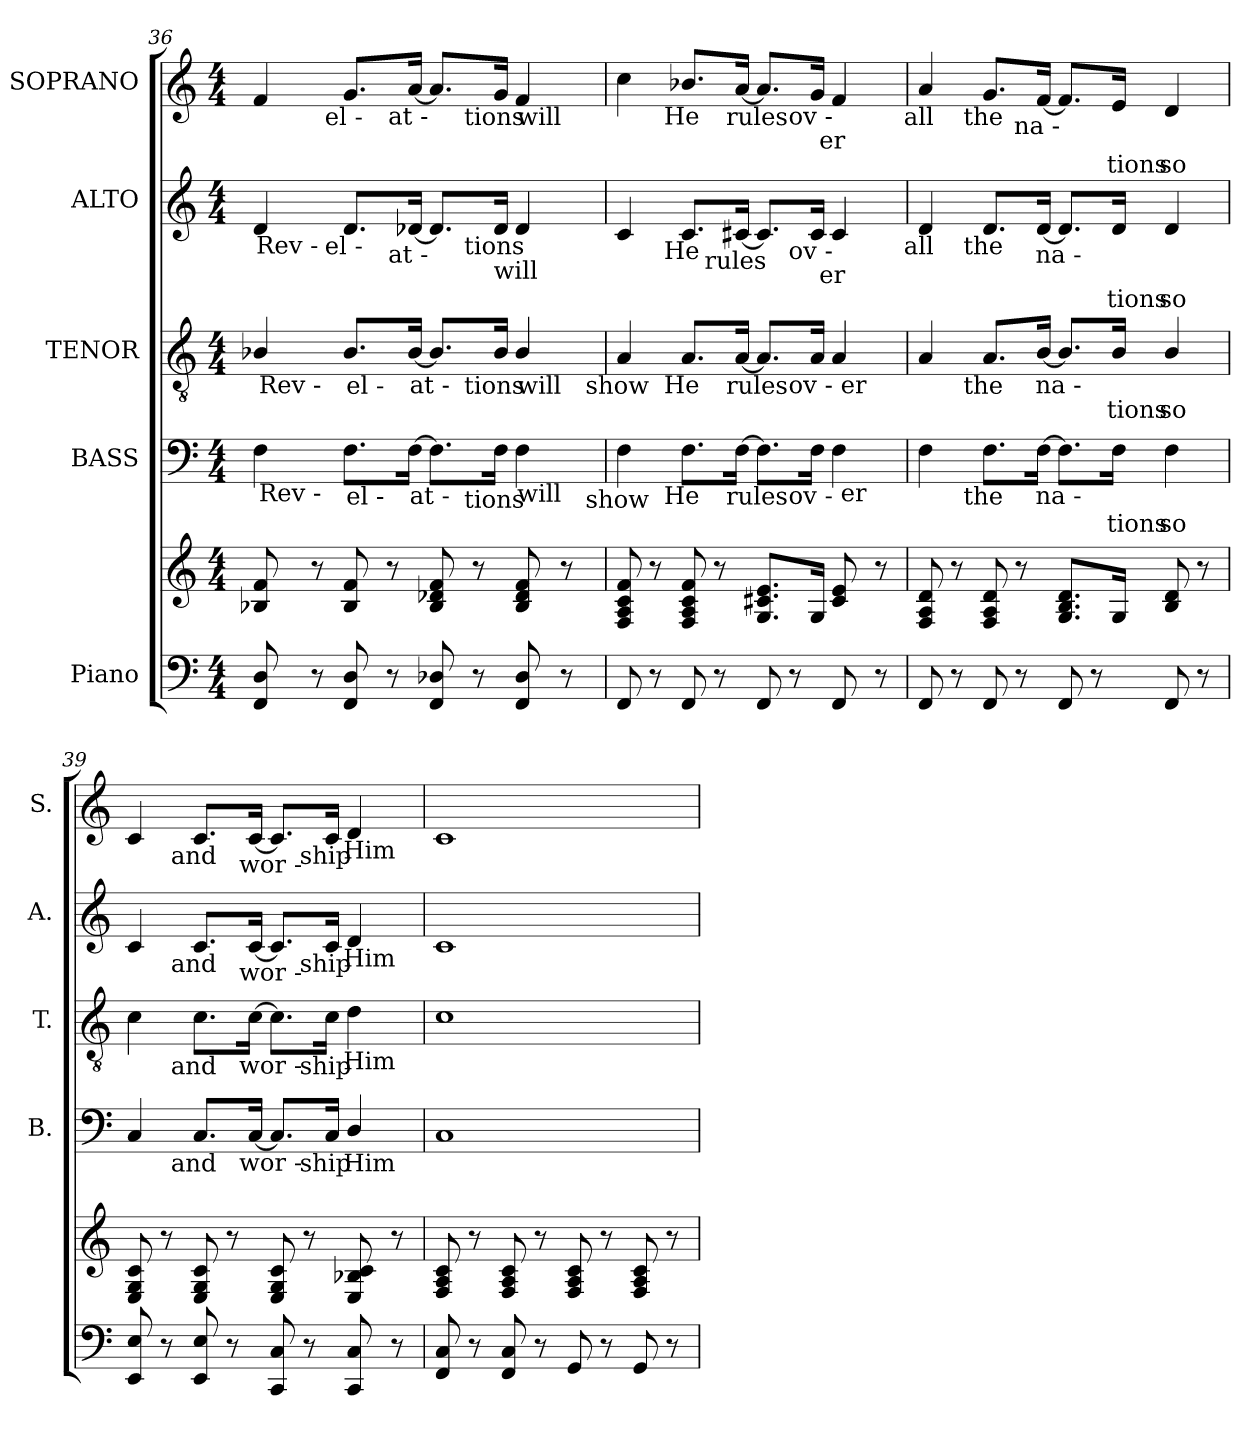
**kern	**kern	**kern	**text	**kern	**text	**kern	**text	**kern	**text
*part5	*part5	*part4	*part4	*part3	*part3	*part2	*part2	*part1	*part1
*staff6	*staff5	*staff4	*staff4	*staff3	*staff3	*staff2	*staff2	*staff1	*staff1
*I"Piano	*	*I"BASS	*	*I"TENOR	*	*I"ALTO	*	*I"SOPRANO	*
*	*	*I'B.	*	*I'T.	*	*I'A.	*	*I'S.	*
*clefF4	*clefG2	*clefF4	*	*clefGv2	*	*clefG2	*	*clefG2	*
*	*	*	*	*ITrd7c12	*	*	*	*	*
*k[]	*k[]	*k[]	*	*k[]	*	*k[]	*	*k[]	*
*C:	*C:	*C:	*	*C:	*	*C:	*	*C:	*
*M4/4	*M4/4	*M4/4	*	*M4/4	*	*M4/4	*	*M4/4	*
=36	=36	=36	=36	=36	=36	=36	=36	=36	=36
!	!	!	!	!	!	!	!	!LO:TX:b:cj:t=Rev -	!
*	*	*^	*	*^	*	*^	*	*^	*
*	*	*	*^	*	*	*^	*	*	*	*	*	*	*
8FFi/ 8Di	8B-Xi/ 8fi	4Fi\	16ryy	4ryy	.	4BB-Xi/	16ryy	4ryy	.	4di/	32ryy	.	4fi/	2ryy	.
.	.	.	.	.	.	.	.	.	.	.	64ryy	.	.	.	.
.	.	.	.	.	.	.	.	.	.	.	128ryy	.	.	.	.
.	.	.	.	.	.	.	.	.	.	.	256ryy	.	.	.	.
.	.	.	.	.	.	.	.	.	.	.	1024ryy	.	.	.	.
!	!	!	!	!	!	!	!	!	!	!	!LO:TX:b:cj:t=Rev -	!	!	!	!
.	.	.	.	.	.	.	.	.	.	.	2ryy	.	.	.	.
!	!	!	!	!	!	!	!LO:TX:b:cj:t=Rev -	!	!	!	!	!	!	!	!
!	!	!	!LO:TX:b:cj:t=Rev -	!	!	!	!	!	!	!	!	!	!	!	!
.	.	.	2...ryy	.	.	.	2...ryy	.	.	.	.	.	.	.	.
8r	8r	.	.	.	.	.	.	.	.	.	.	.	.	.	.
!	!	!	!	!	!	!	!	!	!	!	!	!	!LO:TX:b:cj:t=el -	!	!
!	!	!	!	!	!	!	!	!	!	!LO:TX:b:cj:t=el -	!	!	!	!	!
8FFi/ 8Di	8B-i/ 8fi	8.Fi\L	.	16ryy	.	8.BB-i/L	.	16ryy	.	8.di/L	.	.	8.gi/L	.	.
!	!	!	!	!	!	!	!	!LO:TX:b:cj:t=el -	!	!	!	!	!	!	!
!	!	!	!	!LO:TX:b:cj:t=el -	!	!	!	!	!	!	!	!	!	!	!
.	.	.	.	2ryy	.	.	.	2ryy	.	.	.	.	.	.	.
8r	8r	.	.	.	.	.	.	.	.	.	.	.	.	.	.
!	!	!	!	!	!	!	!	!	!	!	!	!	!LO:TX:b:cj:t=at -	!	!
!	!	!	!	!	!	!	!	!	!	!LO:TX:b:cj:t=at -	!	!	!	!	!
.	.	[16Fi\Jk	.	.	.	[16BB-i/Jk	.	.	.	[16d-Xi/Jk	.	.	[16ai/Jk	.	.
!	!	!	!	!	!	!LO:TX:b:cj:t=at -	!	!	!	!	!	!	!	!	!
!	!	!LO:TX:b:cj:t=at -	!	!	!	!	!	!	!	!	!	!	!	!	!
8FFi/ 8D-Xi	8B-i/ 8d-Xi 8fi	8.Fi\L]	.	.	.	8.BB-i/L]	.	.	.	8.d-i/L]	.	.	8.ai/L]	4ryy	.
.	.	.	.	.	.	.	.	.	.	.	4ryy	.	.	.	.
8r	8r	.	.	.	.	.	.	.	.	.	.	.	.	.	.
!	!	!	!	!	!	!	!	!	!	!	!	!	!LO:TX:b:cj:t=tions	!	!
!	!	!	!	!	!	!	!	!	!	!LO:TX:b:cj:t=tions	!	!	!	!	!
!	!	!	!	!	!	!LO:TX:b:cj:t=tions	!	!	!	!	!	!	!	!	!
!	!	!LO:TX:b:cj:t=tions	!	!	!	!	!	!	!	!	!	!	!	!	!
.	.	16Fi\Jk	.	.	.	16BB-i/Jk	.	.	.	16d-i/Jk	.	.	16gi/Jk	.	.
!	!	!	!	!	!	!	!	!	!	!LO:TX:b:cj:t=will	!	!	!	!	!
8FFi/ 8D-i	8B-i/ 8d-i 8fi	4Fi\	.	.	.	4BB-i/	.	.	.	4d-i/	.	.	4fi/	16ryy	.
.	.	.	.	.	.	.	.	.	.	.	8ryy	.	.	.	.
!	!	!	!	!	!	!	!	!	!	!	!	!	!	!LO:TX:b:cj:t=will	!
!	!	!	!	!	!	!	!	!LO:TX:b:cj:t=will	!	!	!	!	!	!	!
!	!	!	!	!LO:TX:b:cj:t=will	!	!	!	!	!	!	!	!	!	!	!
.	.	.	.	8.ryy	.	.	.	8.ryy	.	.	.	.	.	8.ryy	.
8r	8r	.	.	.	.	.	.	.	.	.	.	.	.	.	.
.	.	.	.	.	.	.	.	.	.	.	16ryy	.	.	.	.
.	.	.	.	.	.	.	.	.	.	.	512.ryy	.	.	.	.
!!LO:PB:g=z
=37	=37	=37	=37	=37	=37	=37	=37	=37	=37	=37	=37	=37	=37	=37	=37
!	!	!	!	!	!	!	!	!	!	!	!	!	!LO:TX:b:cj:t=show	!	!
!	!	!	!	!	!	!	!	!	!	!LO:TX:b:cj:t=show	!	!	!	!	!
!	!	!	!	!	!	!LO:TX:b:cj:t=show	!	!	!	!	!	!	!	!	!
!	!	!LO:TX:b:cj:t=show	!	!	!	!	!	!	!	!	!	!	!	!	!
*	*	*	*v	*v	*	*	*	*	*	*v	*v	*	*v	*v	*
*	*	*	*	*	*	*v	*v	*	*	*	*	*
8FFi/	8Fi/ 8Ai 8ci 8fi	4Fi\	2ryy	.	4AAi/	2ryy	.	4ci/	.	4cci\	.
8r	8r	.	.	.	.	.	.	.	.	.	.
!	!	!	!	!	!	!	!	!	!	!LO:TX:b:cj:t=He	!
!	!	!	!	!	!	!	!	!LO:TX:b:cj:t=He	!	!	!
!	!	!	!	!	!LO:TX:b:cj:t=He	!	!	!	!	!	!
!	!	!LO:TX:b:cj:t=He	!	!	!	!	!	!	!	!	!
8FFi/	8Fi/ 8Ai 8ci 8fi	8.Fi\L	.	.	8.AAi/L	.	.	8.ci/L	.	8.b-Xi/L	.
8r	8r	.	.	.	.	.	.	.	.	.	.
!	!	!	!	!	!	!	!	!LO:TX:b:cj:t=rules	!	!	!
.	.	[16Fi\Jk	.	.	[16AAi/Jk	.	.	[16c#Xi/Jk	.	[16ai/Jk	.
!	!	!	!	!	!	!	!	!	!	!LO:TX:b:cj:t=rules	!
!	!	!	!	!	!LO:TX:b:cj:t=rules	!	!	!	!	!	!
!	!	!LO:TX:b:cj:t=rules	!	!	!	!	!	!	!	!	!
8FFi/	8.Gi/ 8.c#Xi/ 8.ei/L	8.Fi\L]	4ryy	.	8.AAi/L]	4ryy	.	8.c#i/L]	.	8.ai/L]	.
8r	.	.	.	.	.	.	.	.	.	.	.
!	!	!	!	!	!	!	!	!	!	!LO:TX:b:cj:t=ov -	!
!	!	!	!	!	!	!	!	!LO:TX:b:cj:t=ov -	!	!	!
!	!	!	!	!	!LO:TX:b:cj:t=ov -	!	!	!	!	!	!
!	!	!LO:TX:b:cj:t=ov -	!	!	!	!	!	!	!	!	!
.	16Gi/Jk	16Fi\Jk	.	.	16AAi/Jk	.	.	16c#i/Jk	.	16gi/Jk	.
!	!	!	!	!	!	!	!	!	!	!LO:TX:b:cj:t=er	!
!	!	!	!	!	!	!	!	!LO:TX:b:cj:t=er	!	!	!
8FFi/	8c#i/ 8ei	4Fi\	16ryy	.	4AAi/	16ryy	.	4c#i/	.	4fi/	.
!	!	!	!	!	!	!LO:TX:b:cj:t=er	!	!	!	!	!
!	!	!	!LO:TX:b:cj:t=er	!	!	!	!	!	!	!	!
.	.	.	8.ryy	.	.	8.ryy	.	.	.	.	.
8r	8r	.	.	.	.	.	.	.	.	.	.
=38	=38	=38	=38	=38	=38	=38	=38	=38	=38	=38	=38
!	!	!	!	!	!	!	!	!	!	!LO:TX:b:cj:t=all	!
!	!	!	!	!	!	!	!	!LO:TX:b:cj:t=all	!	!	!
!	!	!	!	!	!LO:TX:b:cj:t=all	!	!	!	!	!	!
!	!	!LO:TX:b:cj:t=all	!	!	!	!	!	!	!	!	!
*	*	*v	*v	*	*	*	*	*	*	*	*
*	*	*	*	*v	*v	*	*	*	*	*
8FFi/	8Fi/ 8Ai 8di	4Fi\	.	4AAi/	.	4di/	.	4ai/	.
8r	8r	.	.	.	.	.	.	.	.
!	!	!	!	!	!	!	!	!LO:TX:b:cj:t=the	!
!	!	!	!	!	!	!LO:TX:b:cj:t=the	!	!	!
!	!	!	!	!LO:TX:b:cj:t=the	!	!	!	!	!
!	!	!LO:TX:b:cj:t=the	!	!	!	!	!	!	!
8FFi/	8Fi/ 8Ai 8di	8.Fi\L	.	8.AAi/L	.	8.di/L	.	8.gi/L	.
8r	8r	.	.	.	.	.	.	.	.
!	!	!	!	!	!	!	!	!LO:TX:b:cj:t=na -	!
.	.	[16Fi\Jk	.	[16BBi/Jk	.	[16di/Jk	.	[16fi/Jk	.
!	!	!	!	!	!	!LO:TX:b:cj:t=na -	!	!	!
!	!	!	!	!LO:TX:b:cj:t=na -	!	!	!	!	!
!	!	!LO:TX:b:cj:t=na -	!	!	!	!	!	!	!
8FFi/	8.Gi/ 8.Bi/ 8.di/L	8.Fi\L]	.	8.BBi/L]	.	8.di/L]	.	8.fi/L]	.
8r	.	.	.	.	.	.	.	.	.
!	!	!	!LO:LY:b:color=#000000	!	!	!	!	!	!
!	!	!	!	!	!LO:LY:b:color=#000000	!	!	!	!
!	!	!	!	!	!	!	!LO:LY:b:color=#000000	!	!
!	!	!	!	!	!	!	!	!	!LO:LY:b:color=#000000
.	16Gi/Jk	16Fi\Jk	tions	16BBi/Jk	tions	16di/Jk	tions	16ei/Jk	tions
!	!	!	!LO:LY:b:color=#000000	!	!	!	!	!	!
!	!	!	!	!	!LO:LY:b:color=#000000	!	!	!	!
!	!	!	!	!	!	!	!LO:LY:b:color=#000000	!	!
!	!	!	!	!	!	!	!	!	!LO:LY:b:color=#000000
8FFi/	8Bi/ 8di	4Fi\	so	4BBi/	so	4di/	so	4di/	so
8r	8r	.	.	.	.	.	.	.	.
=39	=39	=39	=39	=39	=39	=39	=39	=39	=39
!	!	!	!	!	!	!	!	!LO:TX:b:cj:t=come	!
!	!	!	!	!	!	!LO:TX:b:cj:t=come	!	!	!
!	!	!	!	!LO:TX:b:cj:t=come	!	!	!	!	!
!	!	!LO:TX:b:cj:t=come	!	!	!	!	!	!	!
*	*	*^	*	*^	*	*^	*	*^	*
8EEi/ 8Ei	8Ei/ 8Gi 8ci	4Ci/	2ryy	.	4Ci\	2ryy	.	4ci/	2ryy	.	4ci/	2ryy	.
8r	8r	.	.	.	.	.	.	.	.	.	.	.	.
!	!	!	!	!	!	!	!	!	!	!	!LO:TX:b:cj:t=and	!	!
!	!	!	!	!	!	!	!	!LO:TX:b:cj:t=and	!	!	!	!	!
!	!	!	!	!	!LO:TX:b:cj:t=and	!	!	!	!	!	!	!	!
!	!	!LO:TX:b:cj:t=and	!	!	!	!	!	!	!	!	!	!	!
8EEi/ 8Ei	8Ei/ 8Gi 8ci	8.Ci/L	.	.	8.Ci\L	.	.	8.ci/L	.	.	8.ci/L	.	.
8r	8r	.	.	.	.	.	.	.	.	.	.	.	.
.	.	[16Ci/Jk	.	.	[16Ci\Jk	.	.	[16ci/Jk	.	.	[16ci/Jk	.	.
!	!	!	!	!	!	!	!	!	!	!	!LO:TX:b:cj:t=wor -	!	!
!	!	!	!	!	!	!	!	!LO:TX:b:cj:t=wor -	!	!	!	!	!
!	!	!	!	!	!LO:TX:b:cj:t=wor -	!	!	!	!	!	!	!	!
!	!	!LO:TX:b:cj:t=wor -	!	!	!	!	!	!	!	!	!	!	!
8CCi/ 8Ci	8Ei/ 8Gi 8ci	8.Ci/L]	4ryy	.	8.Ci\L]	4ryy	.	8.ci/L]	4ryy	.	8.ci/L]	4ryy	.
8r	8r	.	.	.	.	.	.	.	.	.	.	.	.
!	!	!	!	!	!	!	!	!	!	!	!LO:TX:b:cj:t=ship	!	!
!	!	!	!	!	!	!	!	!LO:TX:b:cj:t=ship	!	!	!	!	!
!	!	!	!	!	!LO:TX:b:cj:t=ship	!	!	!	!	!	!	!	!
!	!	!LO:TX:b:cj:t=ship	!	!	!	!	!	!	!	!	!	!	!
.	.	16Ci/Jk	.	.	16Ci\Jk	.	.	16ci/Jk	.	.	16ci/Jk	.	.
8CCi/ 8Ci	8Ei/ 8B-Xi 8ci	4Di/	16ryy	.	4Di\	16ryy	.	4di/	16ryy	.	4di/	16ryy	.
!	!	!	!	!	!	!	!	!	!	!	!	!LO:TX:b:cj:t=Him	!
!	!	!	!	!	!	!	!	!	!LO:TX:b:cj:t=Him	!	!	!	!
!	!	!	!	!	!	!LO:TX:b:cj:t=Him	!	!	!	!	!	!	!
!	!	!	!LO:TX:b:cj:t=Him	!	!	!	!	!	!	!	!	!	!
.	.	.	8.ryy	.	.	8.ryy	.	.	8.ryy	.	.	8.ryy	.
8r	8r	.	.	.	.	.	.	.	.	.	.	.	.
!!LO:LB:g=z
=40	=40	=40	=40	=40	=40	=40	=40	=40	=40	=40	=40	=40	=40
!	!	!	!	!	!	!	!	!	!	!	!LO:TX:b:cj:t=too.	!	!
!	!	!	!	!	!	!	!	!LO:TX:b:cj:t=too.	!	!	!	!	!
!	!	!	!	!	!LO:TX:b:cj:t=too.	!	!	!	!	!	!	!	!
!	!	!LO:TX:b:cj:t=too.	!	!	!	!	!	!	!	!	!	!	!
*	*	*v	*v	*	*	*	*	*v	*v	*	*v	*v	*
*	*	*	*	*v	*v	*	*	*	*	*
8FFi/ 8Ci	8Fi/ 8Ai 8ci	1Ci	.	1Ci	.	1ci	.	1ci	.
8r	8r	.	.	.	.	.	.	.	.
8FFi/ 8Ci	8Fi/ 8Ai 8ci	.	.	.	.	.	.	.	.
8r	8r	.	.	.	.	.	.	.	.
8GGi/	8Fi/ 8Ai 8ci	.	.	.	.	.	.	.	.
8r	8r	.	.	.	.	.	.	.	.
8GGi/	8Fi/ 8Ai 8ci	.	.	.	.	.	.	.	.
8r	8r	.	.	.	.	.	.	.	.
=	=	=	=	=	=	=	=	=	=
*-	*-	*-	*-	*-	*-	*-	*-	*-	*-
